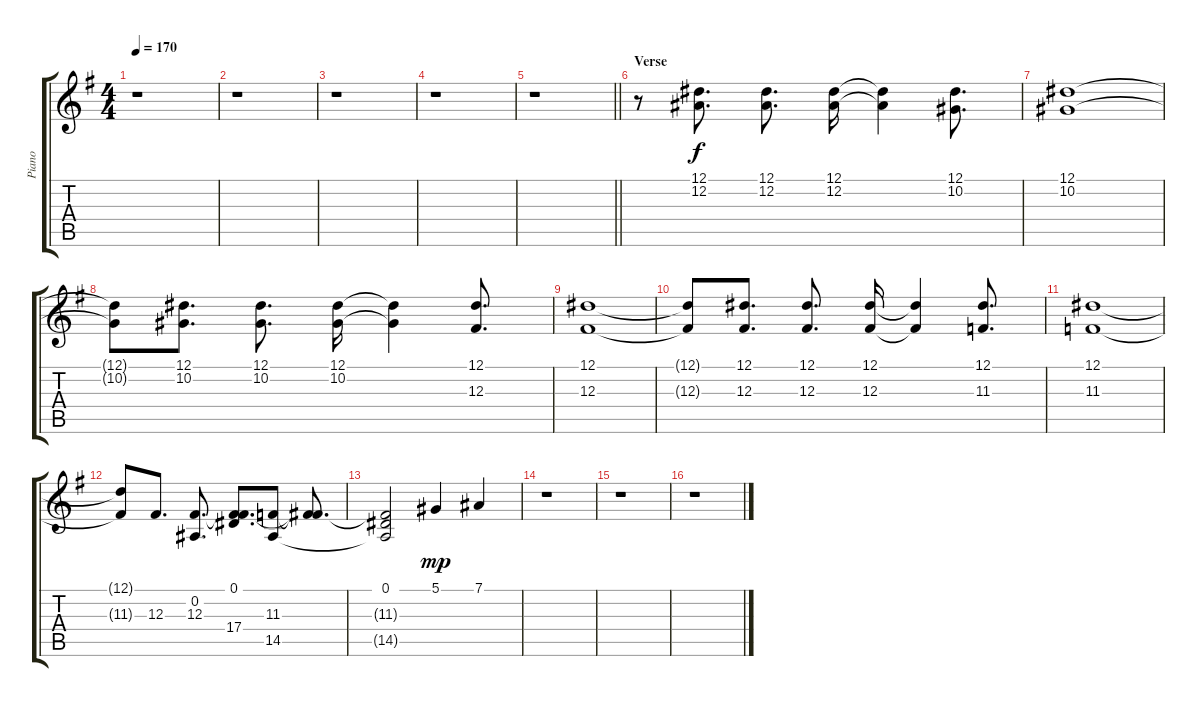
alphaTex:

\track ("Piano" "Piano") {instrument acousticgrandpiano}
\staff {score tabs}
\tuning (Eb4 Bb3 Gb3 Db3 Ab2 Eb2) {hide}
\ts (4 4)
\tempo 170
\clef g2
\ks g
r.1{dy p} |
r.1 |
r.1 |
r.1 |
\barLineRight lightlight
r.1 |
\section ("" "Verse")
r.8 (12.1 12.2).8{d dy f} (12.1 12.2).8{d} (12.1 12.2).16 (12.1{t} 12.2{t}).4 (12.1 10.2).8{d} |
(12.1 10.2).1 |
(12.1{t} 10.2{t}).8 (12.1 10.2).8{d} (12.1 10.2).8{d} (12.1 10.2).16 (12.1{t} 10.2{t}).4 (12.1 12.3).8{d} |
(12.1 12.3).1 |
(12.1{t} 12.3{t}).8 (12.1 12.3).8{d} (12.1 12.3).8{d} (12.1 12.3).16 (12.1{t} 12.3{t}).4 (12.1 11.3).8{d} |
(12.1 11.3).1 |
(12.1{t} 11.3{t}).8 12.3.8{d} (0.2 12.3).8{d} (0.1 12.3{t} 17.4).8{d} (11.3 14.5).8 (11.3{t} 17.4{t}).8{d} |
(0.1 11.3{t} 14.5{t}).2 5.1.4{dy mp} 7.1.4 |
r.1 |
r.1 |
r.1
